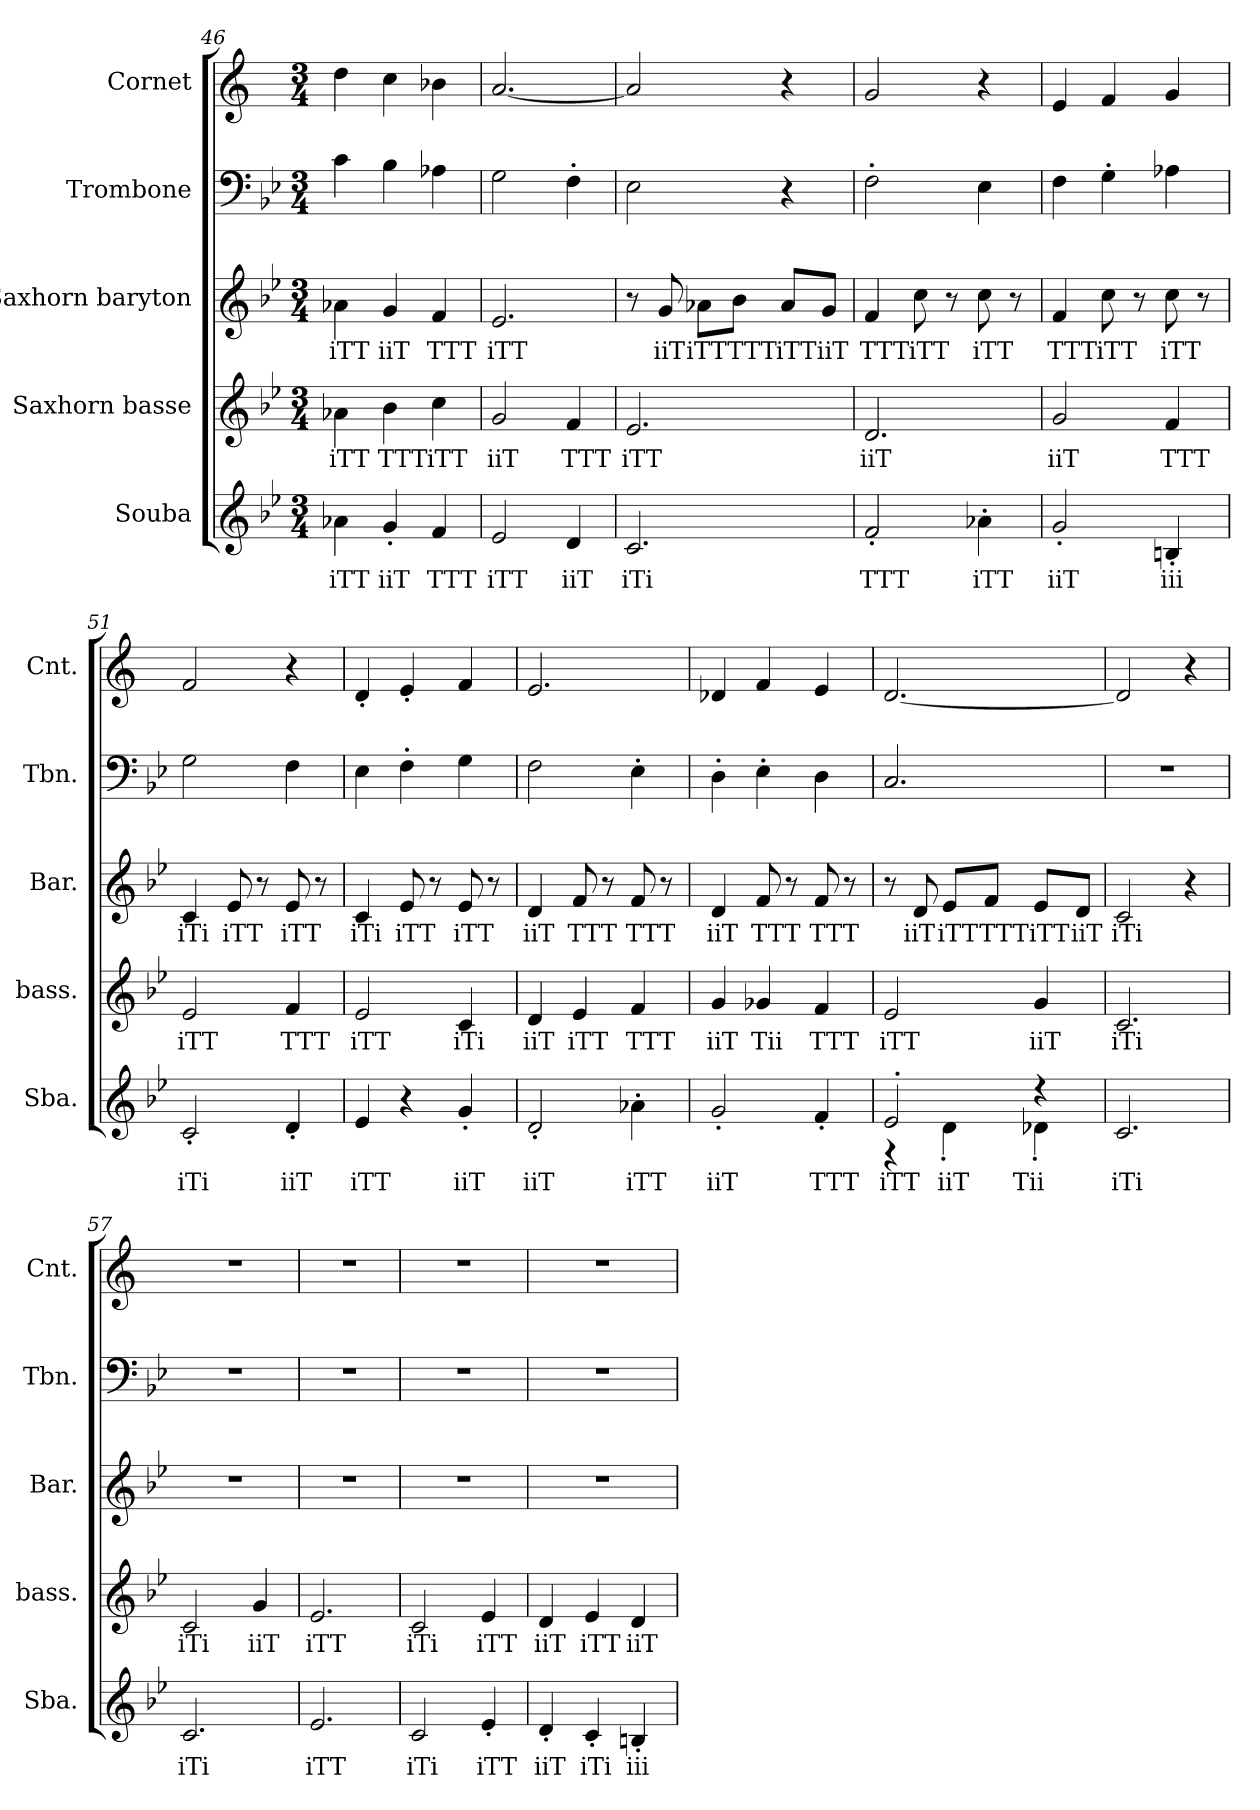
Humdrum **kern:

**kern	**text	**kern	**text	**kern	**text	**kern	**kern
*part5	*part5	*part4	*part4	*part3	*part3	*part2	*part1
*staff5	*staff5	*staff4	*staff4	*staff3	*staff3	*staff2	*staff1
*I"Souba	*	*I"Saxhorn basse	*	*I"Saxhorn baryton	*	*I"Trombone	*I"Cornet
*I'Sba.	*	*I'bass.	*	*I'Bar.	*	*I'Tbn.	*I'Cnt.
*clefG2	*	*clefG2	*	*clefG2	*	*clefF4	*clefG2
*ITrd15c26	*	*ITrd8c14	*	*ITrd8c14	*	*	*ITrd1c2
*k[b-e-]	*	*k[b-e-]	*	*k[b-e-]	*	*k[b-e-]	*k[b-e-]
*M3/4	*	*M3/4	*	*M3/4	*	*M3/4	*M3/4
=46	=46	=46	=46	=46	=46	=46	=46
!	!LO:LY:b	!	!LO:LY:b	!	!LO:LY:b	!	!
4AA-X\	iTT	4A-X\	iTT	4A-X\	iTT	4c\	4cc\
!	!LO:LY:b	!	!LO:LY:b	!	!LO:LY:b	!	!
4GG'/	iiT	4B-\	TTT	4G/	iiT	4B-\	4b-\
!	!LO:LY:b	!	!LO:LY:b	!	!LO:LY:b	!	!
4FF/	TTT	4c\	iTT	4F/	TTT	4A-X\	4a-X\
=47	=47	=47	=47	=47	=47	=47	=47
!	!LO:LY:b	!	!LO:LY:b	!	!LO:LY:b	!	!
2EE-/	iTT	2G/	iiT	2.E-/	iTT	2G\	[2.g/
!	!LO:LY:b	!	!LO:LY:b	!	!	!	!
4DD/	iiT	4F/	TTT	.	.	4F'\	.
!!LO:PB:g=z
=48	=48	=48	=48	=48	=48	=48	=48
!	!LO:LY:b	!	!LO:LY:b	!	!	!	!
2.CC/	iTi	2.E-/	iTT	8r	.	2E-\	2g/]
!	!	!	!	!	!LO:LY:b	!	!
.	.	.	.	8G/	iiT	.	.
!	!	!	!	!	!LO:LY:b	!	!
.	.	.	.	8A-X\L	iTT	.	.
!	!	!	!	!	!LO:LY:b	!	!
.	.	.	.	8B-\J	TTT	.	.
!	!	!	!	!	!LO:LY:b	!	!
.	.	.	.	8A-/L	iTT	4r	4r
!	!	!	!	!	!LO:LY:b	!	!
.	.	.	.	8G/J	iiT	.	.
=49	=49	=49	=49	=49	=49	=49	=49
!	!LO:LY:b	!	!LO:LY:b	!	!LO:LY:b	!	!
2FF'/	TTT	2.D/	iiT	4F/	TTT	2F'\	2f/
!	!	!	!	!	!LO:LY:b	!	!
.	.	.	.	8c\	iTT	.	.
.	.	.	.	8r	.	.	.
!	!LO:LY:b	!	!	!	!LO:LY:b	!	!
4AA-X'\	iTT	.	.	8c\	iTT	4E-\	4r
.	.	.	.	8r	.	.	.
=50	=50	=50	=50	=50	=50	=50	=50
!	!LO:LY:b	!	!LO:LY:b	!	!LO:LY:b	!	!
2GG'/	iiT	2G/	iiT	4F/	TTT	4F\	4d/
!	!	!	!	!	!LO:LY:b	!	!
.	.	.	.	8c\	iTT	4G'\	4e-/
.	.	.	.	8r	.	.	.
!	!LO:LY:b	!	!LO:LY:b	!	!LO:LY:b	!	!
4BBBn'/	iii	4F/	TTT	8c\	iTT	4A-X\	4f/
.	.	.	.	8r	.	.	.
=51	=51	=51	=51	=51	=51	=51	=51
!	!LO:LY:b	!	!LO:LY:b	!	!LO:LY:b	!	!
2CC'/	iTi	2E-/	iTT	4C/	iTi	2G\	2e-/
!	!	!	!	!	!LO:LY:b	!	!
.	.	.	.	8E-/	iTT	.	.
.	.	.	.	8r	.	.	.
!	!LO:LY:b	!	!LO:LY:b	!	!LO:LY:b	!	!
4DD'/	iiT	4F/	TTT	8E-/	iTT	4F\	4r
.	.	.	.	8r	.	.	.
!!LO:LB:g=z
=52	=52	=52	=52	=52	=52	=52	=52
!	!LO:LY:b	!	!LO:LY:b	!	!LO:LY:b	!	!
4EE-/	iTT	2E-/	iTT	4C/	iTi	4E-\	4c'/
!	!	!	!	!	!LO:LY:b	!	!
4r	.	.	.	8E-/	iTT	4F'\	4d'/
.	.	.	.	8r	.	.	.
!	!LO:LY:b	!	!LO:LY:b	!	!LO:LY:b	!	!
4GG'/	iiT	4C/	iTi	8E-/	iTT	4G\	4e-/
.	.	.	.	8r	.	.	.
=53	=53	=53	=53	=53	=53	=53	=53
!	!LO:LY:b	!	!LO:LY:b	!	!LO:LY:b	!	!
2DD'/	iiT	4D/	iiT	4D/	iiT	2F\	2.d/
!	!	!	!LO:LY:b	!	!LO:LY:b	!	!
.	.	4E-/	iTT	8F/	TTT	.	.
.	.	.	.	8r	.	.	.
!	!LO:LY:b	!	!LO:LY:b	!	!LO:LY:b	!	!
4AA-X'\	iTT	4F/	TTT	8F/	TTT	4E-'\	.
.	.	.	.	8r	.	.	.
=54	=54	=54	=54	=54	=54	=54	=54
!	!LO:LY:b	!	!LO:LY:b	!	!LO:LY:b	!	!
2GG'/	iiT	4G/	iiT	4D/	iiT	4D'\	4c-X/
!	!	!	!LO:LY:b	!	!LO:LY:b	!	!
.	.	4G-X/	Tii	8F/	TTT	4E-'\	4e-/
.	.	.	.	8r	.	.	.
!	!LO:LY:b	!	!LO:LY:b	!	!LO:LY:b	!	!
4FF'/	TTT	4F/	TTT	8F/	TTT	4D\	4d/
.	.	.	.	8r	.	.	.
=55	=55	=55	=55	=55	=55	=55	=55
!	!LO:LY:b	!	!LO:LY:b	!	!	!	!
*^	*	*	*	*	*	*	*
2EE-'/	4r	iTT	2E-/	iTT	8r	.	2.C/	[2.c/
!	!	!	!	!	!	!LO:LY:b	!	!
.	.	.	.	.	8D/	iiT	.	.
!	!	!LO:LY:b	!	!	!	!LO:LY:b	!	!
.	4DD'\	iiT	.	.	8E-/L	iTT	.	.
!	!	!	!	!	!	!LO:LY:b	!	!
.	.	.	.	.	8F/J	TTT	.	.
!	!	!LO:LY:b	!	!LO:LY:b	!	!LO:LY:b	!	!
4r	4DD-X'\	Tii	4G/	iiT	8E-/L	iTT	.	.
!	!	!	!	!	!	!LO:LY:b	!	!
.	.	.	.	.	8D/J	iiT	.	.
*v	*v	*	*	*	*	*	*	*
=56	=56	=56	=56	=56	=56	=56	=56
!	!LO:LY:b	!	!LO:LY:b	!	!LO:LY:b	!	!
2.CC/	iTi	2.C/	iTi	2C/	iTi	2.r	2c/]
.	.	.	.	4r	.	.	4r
!!LO:PB:g=z
=57	=57	=57	=57	=57	=57	=57	=57
!	!LO:LY:b	!	!LO:LY:b	!	!	!	!
2.CC/	iTi	2C/	iTi	2.r	.	2.r	2.r
!	!	!	!LO:LY:b	!	!	!	!
.	.	4G/	iiT	.	.	.	.
=58	=58	=58	=58	=58	=58	=58	=58
!	!LO:LY:b	!	!LO:LY:b	!	!	!	!
2.EE-/	iTT	2.E-/	iTT	2.r	.	2.r	2.r
=59	=59	=59	=59	=59	=59	=59	=59
!	!LO:LY:b	!	!LO:LY:b	!	!	!	!
2CC/	iTi	2C/	iTi	2.r	.	2.r	2.r
!	!LO:LY:b	!	!LO:LY:b	!	!	!	!
4EE-'/	iTT	4E-/	iTT	.	.	.	.
=60	=60	=60	=60	=60	=60	=60	=60
!	!LO:LY:b	!	!LO:LY:b	!	!	!	!
4DD'/	iiT	4D/	iiT	2.r	.	2.r	2.r
!	!LO:LY:b	!	!LO:LY:b	!	!	!	!
4CC'/	iTi	4E-/	iTT	.	.	.	.
!	!LO:LY:b	!	!LO:LY:b	!	!	!	!
4BBBn'/	iii	4D/	iiT	.	.	.	.
=	=	=	=	=	=	=	=
*-	*-	*-	*-	*-	*-	*-	*-
